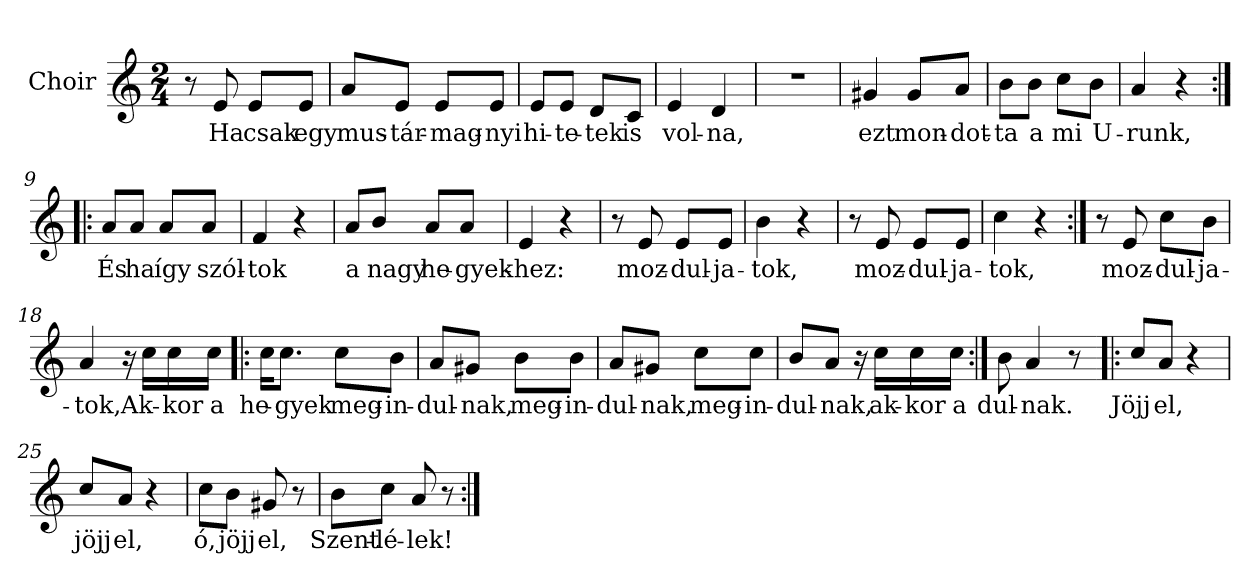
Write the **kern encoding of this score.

**kern	**text
*part1	*part1
*staff1	*staff1
*I"Choir	*
*I'Ch	*
*clefG2	*
*k[]	*
*C:	*
*M2/4	*
=1	=1
8r	.
8e/	Ha
8e/L	csak
8e/J	egy
=2	=2
8a/L	mus-
8e/J	-tár-
8e/L	-mag-
8e/J	-nyi
=3	=3
8e/L	hi-
8e/J	-te-
8d/L	-tek
8c/J	is
=4	=4
4e/	vol-
4d/	-na,
=5	=5
2r	.
=6	=6
4g#X/	ezt
8g#/L	mon-
8a/J	-dot-
=7	=7
8b\L	-ta
8b\J	a
8cc\L	mi
8b\J	U-
=8	=8
4a/	-runk,
4r	.
!!LO:LB:g=z
=9:|!|:	=9:|!|:
8a/L	És
8a/J	ha
8a/L	így
8a/J	szól-
=10	=10
4f/	-tok
4r	.
=11	=11
8a/L	a
8b/J	nagy
8a/L	he-
8a/J	-gyek-
=12	=12
4e/	-hez:
4r	.
=13	=13
8r	.
8e/	moz-
8e/L	-dul-
8e/J	-ja-
=14	=14
4b\	-tok,
4r	.
!!LO:LB:g=z
=15	=15
8r	.
8e/	moz-
8e/L	-dul-
8e/J	-ja-
=16	=16
4cc\	-tok,
4r	.
=17:|!	=17:|!
8r	.
8e/	moz-
8cc\L	-dul-
8b\J	-ja-
=18	=18
4a/	-tok,
16r	.
16cc\LL	Ak-
16cc\	-kor
16cc\JJ	a
!!LO:LB:g=z
=19!|:	=19!|:
16cc\KL	he-
8.cc\J	-gyek
8cc\L	meg-
8b\J	-in-
=20	=20
8a/L	-dul-
8g#X/J	-nak,
8b\L	meg-
8b\J	-in-
=21	=21
8a/L	-dul-
8g#X/J	-nak,
8cc\L	meg-
8cc\J	-in-
=22	=22
8b/L	-dul-
8a/J	-nak,
16r	.
16cc\LL	ak-
16cc\	-kor
16cc\JJ	a
=23:|!	=23:|!
8b\	dul-
4a/	nak.
8r	.
!!LO:LB:g=z
=24!|:	=24!|:
8cc/L	Jöjj
8a/J	el,
4r	.
=25	=25
8cc/L	jöjj
8a/J	el,
4r	.
=26	=26
8cc\L	ó,
8b\J	jöjj
8g#X/	el,
8r	.
=27	=27
8b\L	Szent-
8cc\J	-lé-
8a/	-lek!
8r	.
=:|!	=:|!
*-	*-
